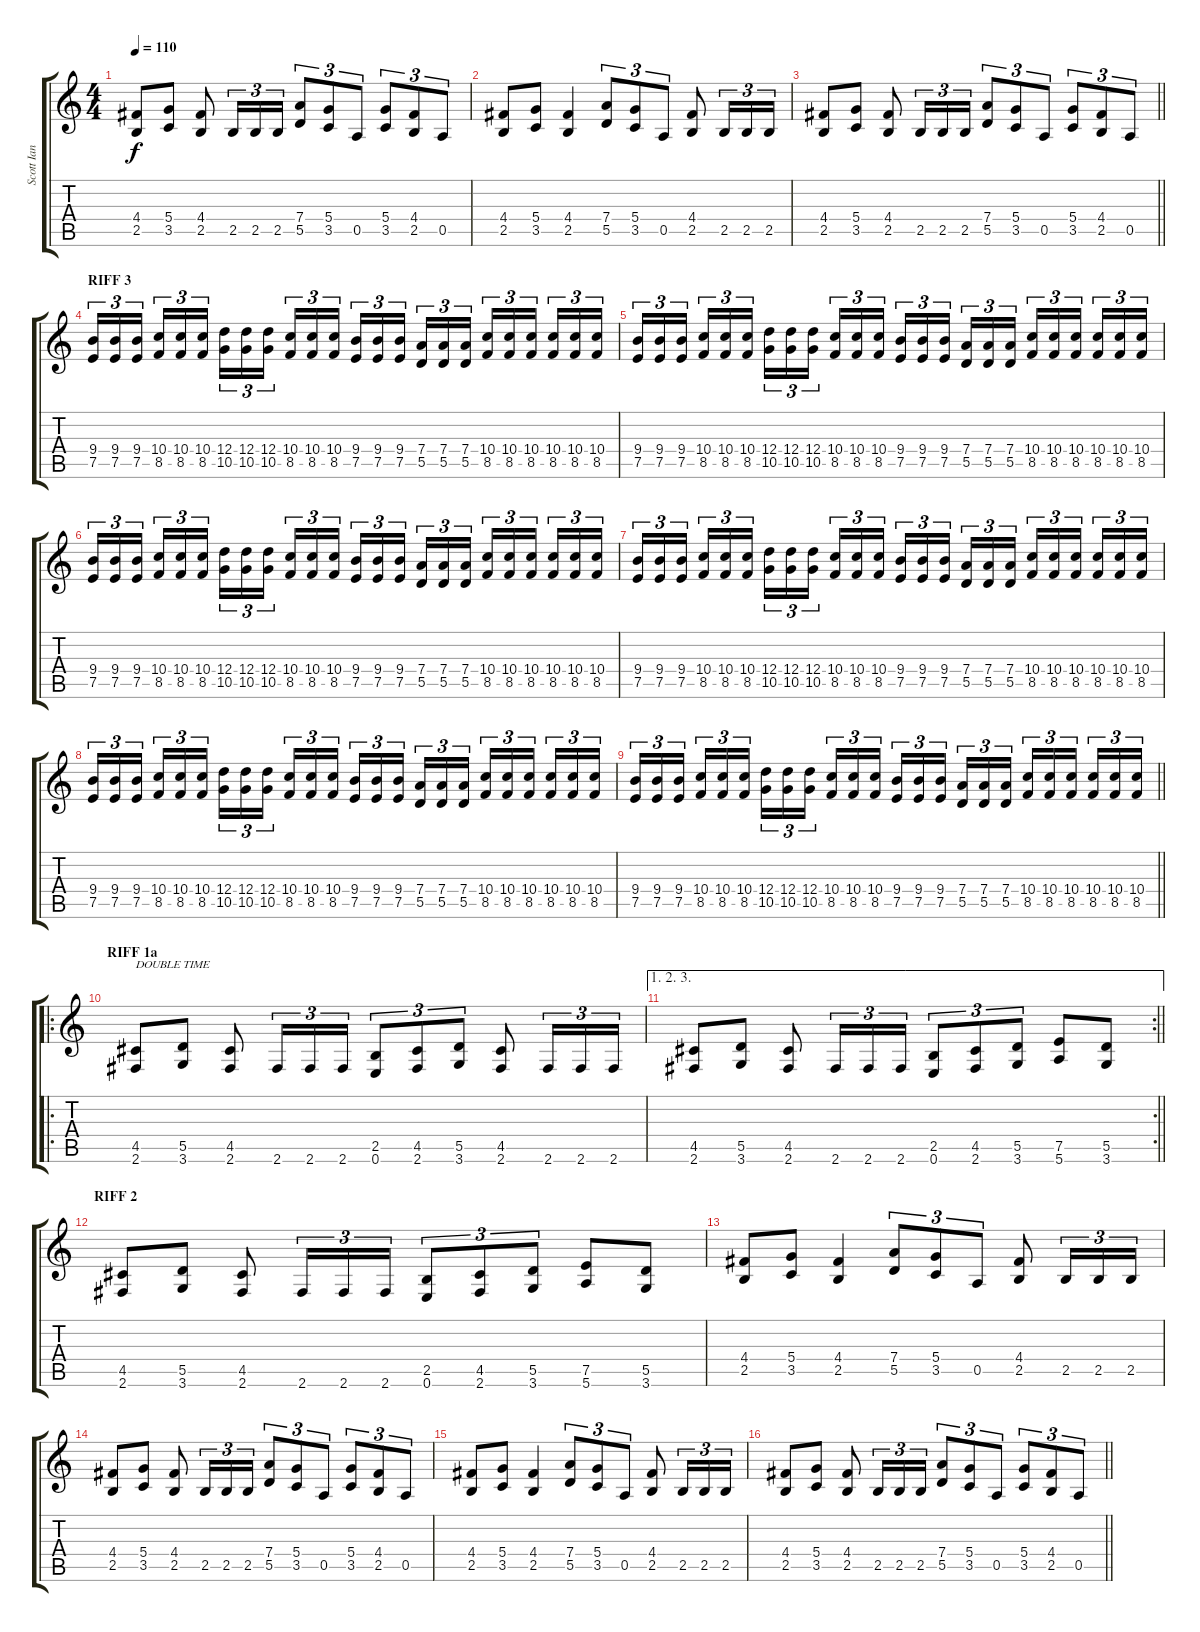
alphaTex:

\track ("Scott Ian" "Scott Ian") {instrument distortionguitar}
\staff {score tabs}
\tuning (E4 B3 G3 D3 A2 E2) {hide}
\ts (4 4)
\tempo 110
\clef g2
\ks c
(4.4 2.5).8{dy f} (5.4 3.5).8 (4.4 2.5).8 2.5.16{tu (3 2)} 2.5.16{tu (3 2)} 2.5.16{tu (3 2)} (7.4 5.5).8{tu (3 2)} (5.4 3.5).8{tu (3 2)} 0.5.8{tu (3 2)} (5.4 3.5).8{tu (3 2)} (4.4 2.5).8{tu (3 2)} 0.5.8{tu (3 2)} |
(4.4 2.5).8 (5.4 3.5).8 (4.4 2.5).4 (7.4 5.5).8{tu (3 2)} (5.4 3.5).8{tu (3 2)} 0.5.8{tu (3 2)} (4.4 2.5).8 2.5.16{tu (3 2)} 2.5.16{tu (3 2)} 2.5.16{tu (3 2)} |
\barLineRight lightlight
(4.4 2.5).8 (5.4 3.5).8 (4.4 2.5).8 2.5.16{tu (3 2)} 2.5.16{tu (3 2)} 2.5.16{tu (3 2)} (7.4 5.5).8{tu (3 2)} (5.4 3.5).8{tu (3 2)} 0.5.8{tu (3 2)} (5.4 3.5).8{tu (3 2)} (4.4 2.5).8{tu (3 2)} 0.5.8{tu (3 2)} |
\section ("" "RIFF 3")
(9.4 7.5).16{tu (3 2)} (9.4 7.5).16{tu (3 2)} (9.4 7.5).16{tu (3 2) beam splitsecondary} (10.4 8.5).16{tu (3 2)} (10.4 8.5).16{tu (3 2)} (10.4 8.5).16{tu (3 2)} (12.4 10.5).16{tu (3 2)} (12.4 10.5).16{tu (3 2)} (12.4 10.5).16{tu (3 2) beam splitsecondary} (10.4 8.5).16{tu (3 2)} (10.4 8.5).16{tu (3 2)} (10.4 8.5).16{tu (3 2)} (9.4 7.5).16{tu (3 2)} (9.4 7.5).16{tu (3 2)} (9.4 7.5).16{tu (3 2) beam splitsecondary} (7.4 5.5).16{tu (3 2)} (7.4 5.5).16{tu (3 2)} (7.4 5.5).16{tu (3 2)} (10.4 8.5).16{tu (3 2)} (10.4 8.5).16{tu (3 2)} (10.4 8.5).16{tu (3 2) beam splitsecondary} (10.4 8.5).16{tu (3 2)} (10.4 8.5).16{tu (3 2)} (10.4 8.5).16{tu (3 2)} |
(9.4 7.5).16{tu (3 2)} (9.4 7.5).16{tu (3 2)} (9.4 7.5).16{tu (3 2) beam splitsecondary} (10.4 8.5).16{tu (3 2)} (10.4 8.5).16{tu (3 2)} (10.4 8.5).16{tu (3 2)} (12.4 10.5).16{tu (3 2)} (12.4 10.5).16{tu (3 2)} (12.4 10.5).16{tu (3 2) beam splitsecondary} (10.4 8.5).16{tu (3 2)} (10.4 8.5).16{tu (3 2)} (10.4 8.5).16{tu (3 2)} (9.4 7.5).16{tu (3 2)} (9.4 7.5).16{tu (3 2)} (9.4 7.5).16{tu (3 2) beam splitsecondary} (7.4 5.5).16{tu (3 2)} (7.4 5.5).16{tu (3 2)} (7.4 5.5).16{tu (3 2)} (10.4 8.5).16{tu (3 2)} (10.4 8.5).16{tu (3 2)} (10.4 8.5).16{tu (3 2) beam splitsecondary} (10.4 8.5).16{tu (3 2)} (10.4 8.5).16{tu (3 2)} (10.4 8.5).16{tu (3 2)} |
(9.4 7.5).16{tu (3 2)} (9.4 7.5).16{tu (3 2)} (9.4 7.5).16{tu (3 2) beam splitsecondary} (10.4 8.5).16{tu (3 2)} (10.4 8.5).16{tu (3 2)} (10.4 8.5).16{tu (3 2)} (12.4 10.5).16{tu (3 2)} (12.4 10.5).16{tu (3 2)} (12.4 10.5).16{tu (3 2) beam splitsecondary} (10.4 8.5).16{tu (3 2)} (10.4 8.5).16{tu (3 2)} (10.4 8.5).16{tu (3 2)} (9.4 7.5).16{tu (3 2)} (9.4 7.5).16{tu (3 2)} (9.4 7.5).16{tu (3 2) beam splitsecondary} (7.4 5.5).16{tu (3 2)} (7.4 5.5).16{tu (3 2)} (7.4 5.5).16{tu (3 2)} (10.4 8.5).16{tu (3 2)} (10.4 8.5).16{tu (3 2)} (10.4 8.5).16{tu (3 2) beam splitsecondary} (10.4 8.5).16{tu (3 2)} (10.4 8.5).16{tu (3 2)} (10.4 8.5).16{tu (3 2)} |
(9.4 7.5).16{tu (3 2)} (9.4 7.5).16{tu (3 2)} (9.4 7.5).16{tu (3 2) beam splitsecondary} (10.4 8.5).16{tu (3 2)} (10.4 8.5).16{tu (3 2)} (10.4 8.5).16{tu (3 2)} (12.4 10.5).16{tu (3 2)} (12.4 10.5).16{tu (3 2)} (12.4 10.5).16{tu (3 2) beam splitsecondary} (10.4 8.5).16{tu (3 2)} (10.4 8.5).16{tu (3 2)} (10.4 8.5).16{tu (3 2)} (9.4 7.5).16{tu (3 2)} (9.4 7.5).16{tu (3 2)} (9.4 7.5).16{tu (3 2) beam splitsecondary} (7.4 5.5).16{tu (3 2)} (7.4 5.5).16{tu (3 2)} (7.4 5.5).16{tu (3 2)} (10.4 8.5).16{tu (3 2)} (10.4 8.5).16{tu (3 2)} (10.4 8.5).16{tu (3 2) beam splitsecondary} (10.4 8.5).16{tu (3 2)} (10.4 8.5).16{tu (3 2)} (10.4 8.5).16{tu (3 2)} |
(9.4 7.5).16{tu (3 2)} (9.4 7.5).16{tu (3 2)} (9.4 7.5).16{tu (3 2) beam splitsecondary} (10.4 8.5).16{tu (3 2)} (10.4 8.5).16{tu (3 2)} (10.4 8.5).16{tu (3 2)} (12.4 10.5).16{tu (3 2)} (12.4 10.5).16{tu (3 2)} (12.4 10.5).16{tu (3 2) beam splitsecondary} (10.4 8.5).16{tu (3 2)} (10.4 8.5).16{tu (3 2)} (10.4 8.5).16{tu (3 2)} (9.4 7.5).16{tu (3 2)} (9.4 7.5).16{tu (3 2)} (9.4 7.5).16{tu (3 2) beam splitsecondary} (7.4 5.5).16{tu (3 2)} (7.4 5.5).16{tu (3 2)} (7.4 5.5).16{tu (3 2)} (10.4 8.5).16{tu (3 2)} (10.4 8.5).16{tu (3 2)} (10.4 8.5).16{tu (3 2) beam splitsecondary} (10.4 8.5).16{tu (3 2)} (10.4 8.5).16{tu (3 2)} (10.4 8.5).16{tu (3 2)} |
\barLineRight lightlight
(9.4 7.5).16{tu (3 2)} (9.4 7.5).16{tu (3 2)} (9.4 7.5).16{tu (3 2) beam splitsecondary} (10.4 8.5).16{tu (3 2)} (10.4 8.5).16{tu (3 2)} (10.4 8.5).16{tu (3 2)} (12.4 10.5).16{tu (3 2)} (12.4 10.5).16{tu (3 2)} (12.4 10.5).16{tu (3 2) beam splitsecondary} (10.4 8.5).16{tu (3 2)} (10.4 8.5).16{tu (3 2)} (10.4 8.5).16{tu (3 2)} (9.4 7.5).16{tu (3 2)} (9.4 7.5).16{tu (3 2)} (9.4 7.5).16{tu (3 2) beam splitsecondary} (7.4 5.5).16{tu (3 2)} (7.4 5.5).16{tu (3 2)} (7.4 5.5).16{tu (3 2)} (10.4 8.5).16{tu (3 2)} (10.4 8.5).16{tu (3 2)} (10.4 8.5).16{tu (3 2) beam splitsecondary} (10.4 8.5).16{tu (3 2)} (10.4 8.5).16{tu (3 2)} (10.4 8.5).16{tu (3 2)} |
\ro
\section ("" "RIFF 1a")
(4.5 2.6).8{txt "DOUBLE TIME"} (5.5 3.6).8 (4.5 2.6).8 2.6.16{tu (3 2)} 2.6.16{tu (3 2)} 2.6.16{tu (3 2)} (2.5 0.6).8{tu (3 2)} (4.5 2.6).8{tu (3 2)} (5.5 3.6).8{tu (3 2)} (4.5 2.6).8 2.6.16{tu (3 2)} 2.6.16{tu (3 2)} 2.6.16{tu (3 2)} |
\ae (1 2 3)
\rc 2
\barLineRight lightlight
(4.5 2.6).8 (5.5 3.6).8 (4.5 2.6).8 2.6.16{tu (3 2)} 2.6.16{tu (3 2)} 2.6.16{tu (3 2)} (2.5 0.6).8{tu (3 2)} (4.5 2.6).8{tu (3 2)} (5.5 3.6).8{tu (3 2)} (7.5 5.6).8 (5.5 3.6).8 |
\section ("" "RIFF 2")
(4.5 2.6).8 (5.5 3.6).8 (4.5 2.6).8 2.6.16{tu (3 2)} 2.6.16{tu (3 2)} 2.6.16{tu (3 2)} (2.5 0.6).8{tu (3 2)} (4.5 2.6).8{tu (3 2)} (5.5 3.6).8{tu (3 2)} (7.5 5.6).8 (5.5 3.6).8 |
(4.4 2.5).8 (5.4 3.5).8 (4.4 2.5).4 (7.4 5.5).8{tu (3 2)} (5.4 3.5).8{tu (3 2)} 0.5.8{tu (3 2)} (4.4 2.5).8 2.5.16{tu (3 2)} 2.5.16{tu (3 2)} 2.5.16{tu (3 2)} |
(4.4 2.5).8 (5.4 3.5).8 (4.4 2.5).8 2.5.16{tu (3 2)} 2.5.16{tu (3 2)} 2.5.16{tu (3 2)} (7.4 5.5).8{tu (3 2)} (5.4 3.5).8{tu (3 2)} 0.5.8{tu (3 2)} (5.4 3.5).8{tu (3 2)} (4.4 2.5).8{tu (3 2)} 0.5.8{tu (3 2)} |
(4.4 2.5).8 (5.4 3.5).8 (4.4 2.5).4 (7.4 5.5).8{tu (3 2)} (5.4 3.5).8{tu (3 2)} 0.5.8{tu (3 2)} (4.4 2.5).8 2.5.16{tu (3 2)} 2.5.16{tu (3 2)} 2.5.16{tu (3 2)} |
\barLineRight lightlight
(4.4 2.5).8 (5.4 3.5).8 (4.4 2.5).8 2.5.16{tu (3 2)} 2.5.16{tu (3 2)} 2.5.16{tu (3 2)} (7.4 5.5).8{tu (3 2)} (5.4 3.5).8{tu (3 2)} 0.5.8{tu (3 2)} (5.4 3.5).8{tu (3 2)} (4.4 2.5).8{tu (3 2)} 0.5.8{tu (3 2)}
